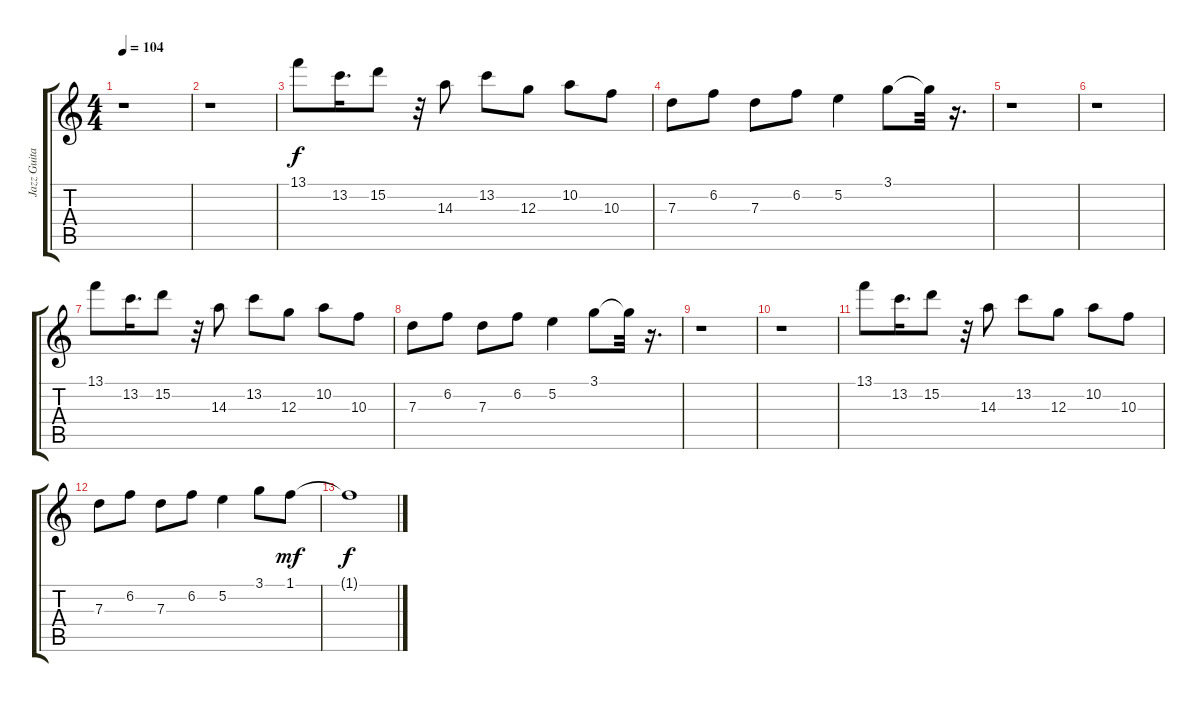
\track ("Jazz Guitar 2" "Jazz Guita") {instrument electricguitarjazz}
\staff {score tabs}
\tuning (E4 B3 G3 D3 A2 E2) {hide}
\ts (4 4)
\tempo 104
\clef g2
\ks c
r.1{dy f} |
r.1 |
13.1.8 13.2.16{d} 15.2.8 r.32 14.3.8 13.2.8 12.3.8 10.2.8 10.3.8 |
7.3.8 6.2.8 7.3.8 6.2.8 5.2.4 3.1.8 3.1{t}.32 r.16{d} |
r.1 |
r.1 |
13.1.8 13.2.16{d} 15.2.8 r.32 14.3.8 13.2.8 12.3.8 10.2.8 10.3.8 |
7.3.8 6.2.8 7.3.8 6.2.8 5.2.4 3.1.8 3.1{t}.32 r.16{d} |
r.1 |
r.1 |
13.1.8 13.2.16{d} 15.2.8 r.32 14.3.8 13.2.8 12.3.8 10.2.8 10.3.8 |
7.3.8 6.2.8 7.3.8 6.2.8 5.2.4 3.1.8 1.1.8{dy mf} |
1.1{t}.1{dy f}
